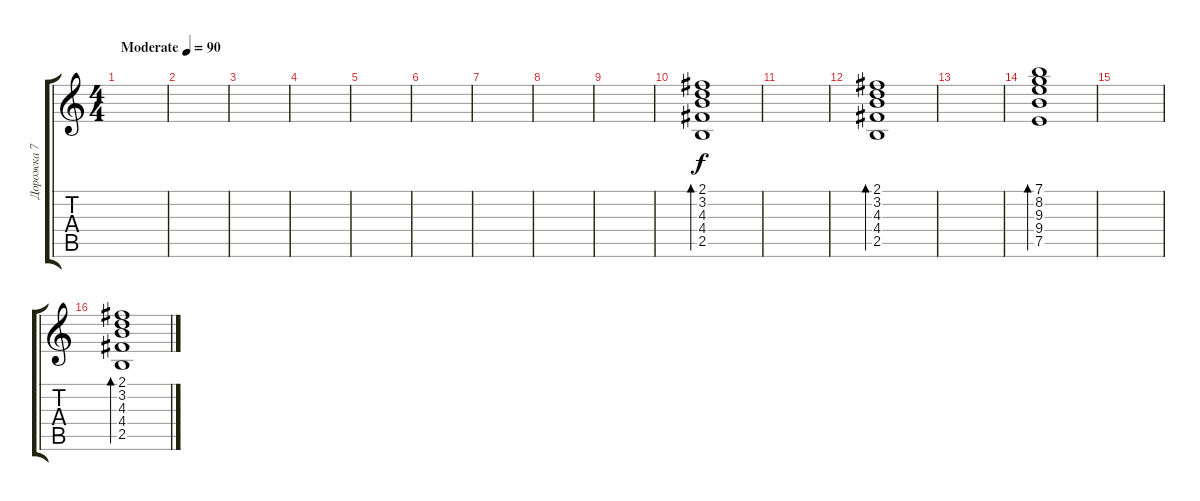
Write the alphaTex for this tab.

\track ("Дорожка 7" "Дорожка 7") {instrument acousticguitarsteel}
\staff {score tabs}
\tuning (E4 B3 G3 D3 A2 E2) {hide}
\ts (4 4)
\tempo (90 "Moderate")
\clef g2
\ks c
|
|
|
|
|
|
|
|
|
(2.1 3.2 4.3 4.4 2.5).1{bd 240 instrument electricguitarclean} |
|
(2.1 3.2 4.3 4.4 2.5).1{bd 240 instrument electricguitarclean} |
|
(7.1 8.2 9.3 9.4 7.5).1{bd 240} |
|
(2.1 3.2 4.3 4.4 2.5).1{bd 240 instrument electricguitarclean}
